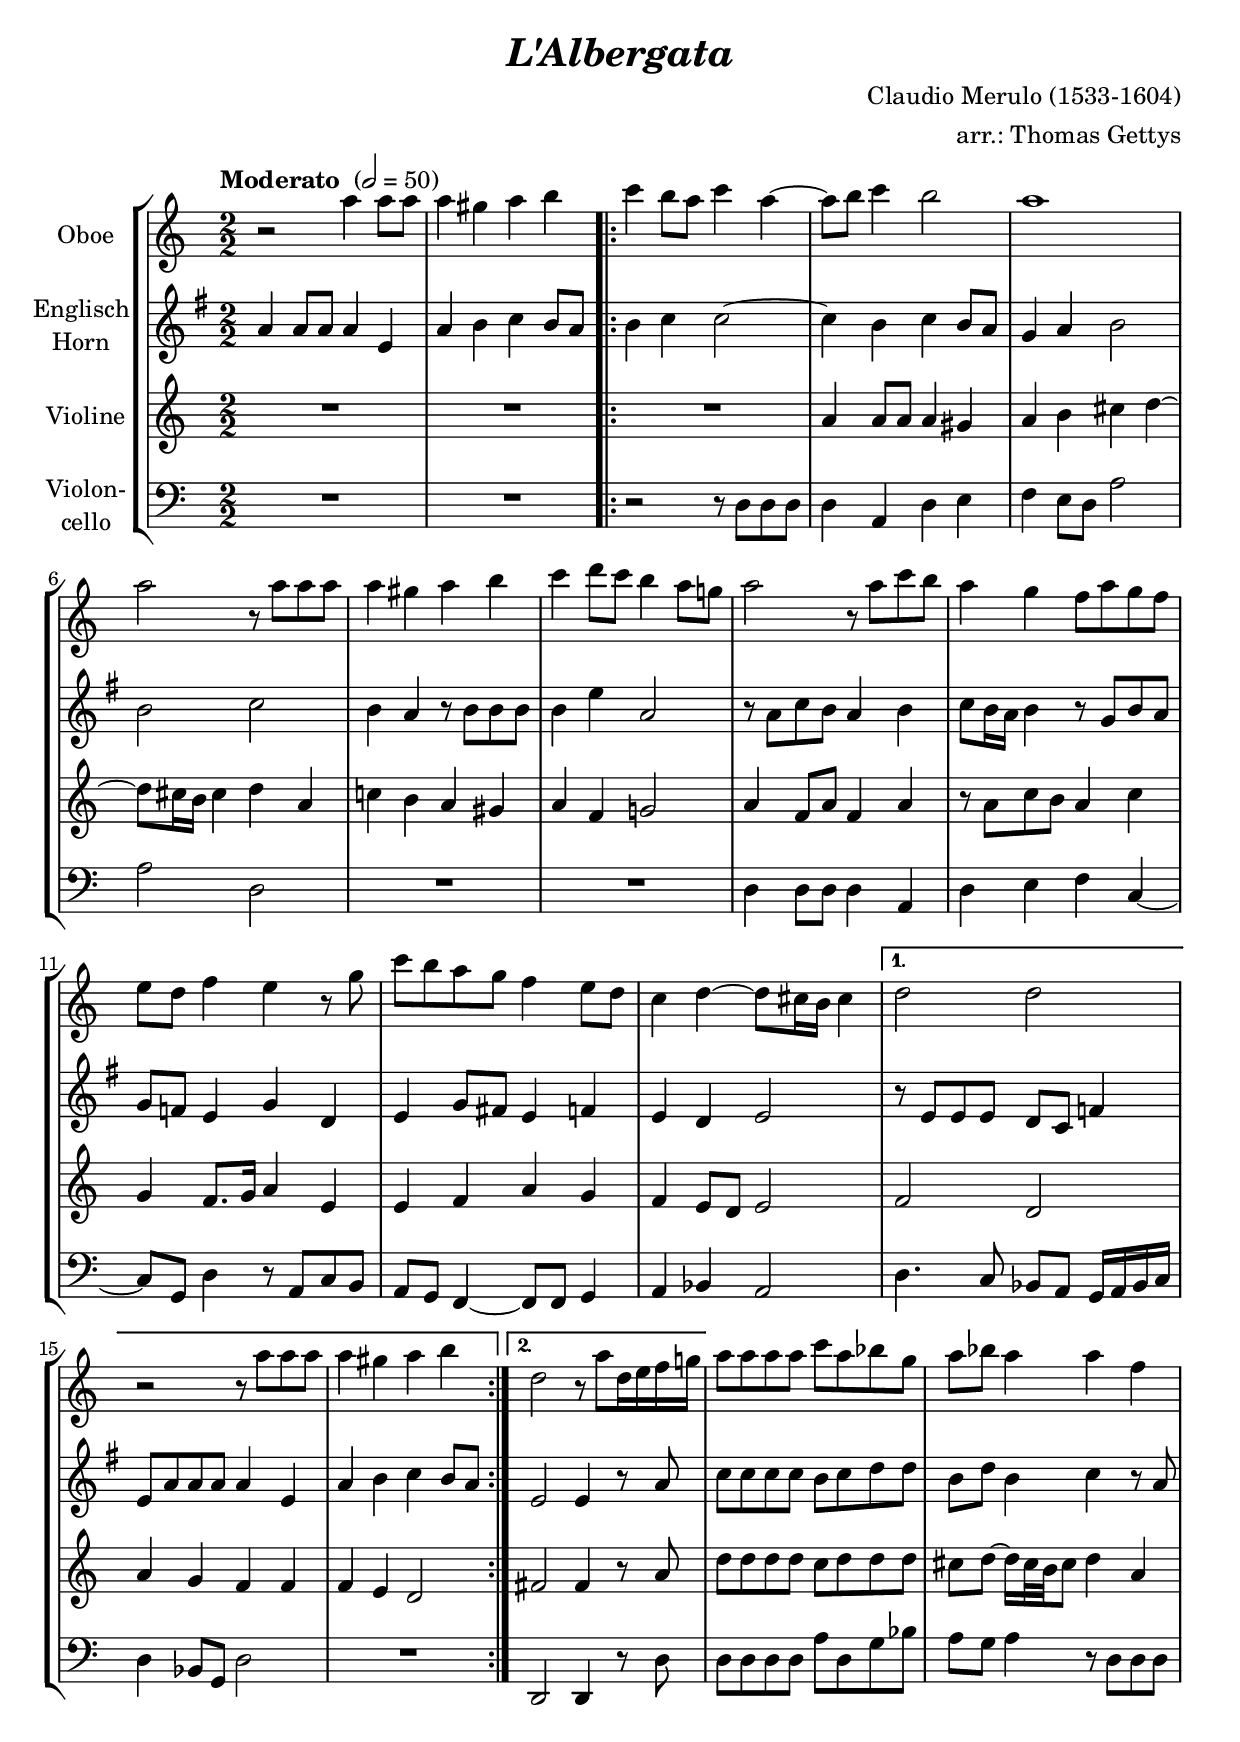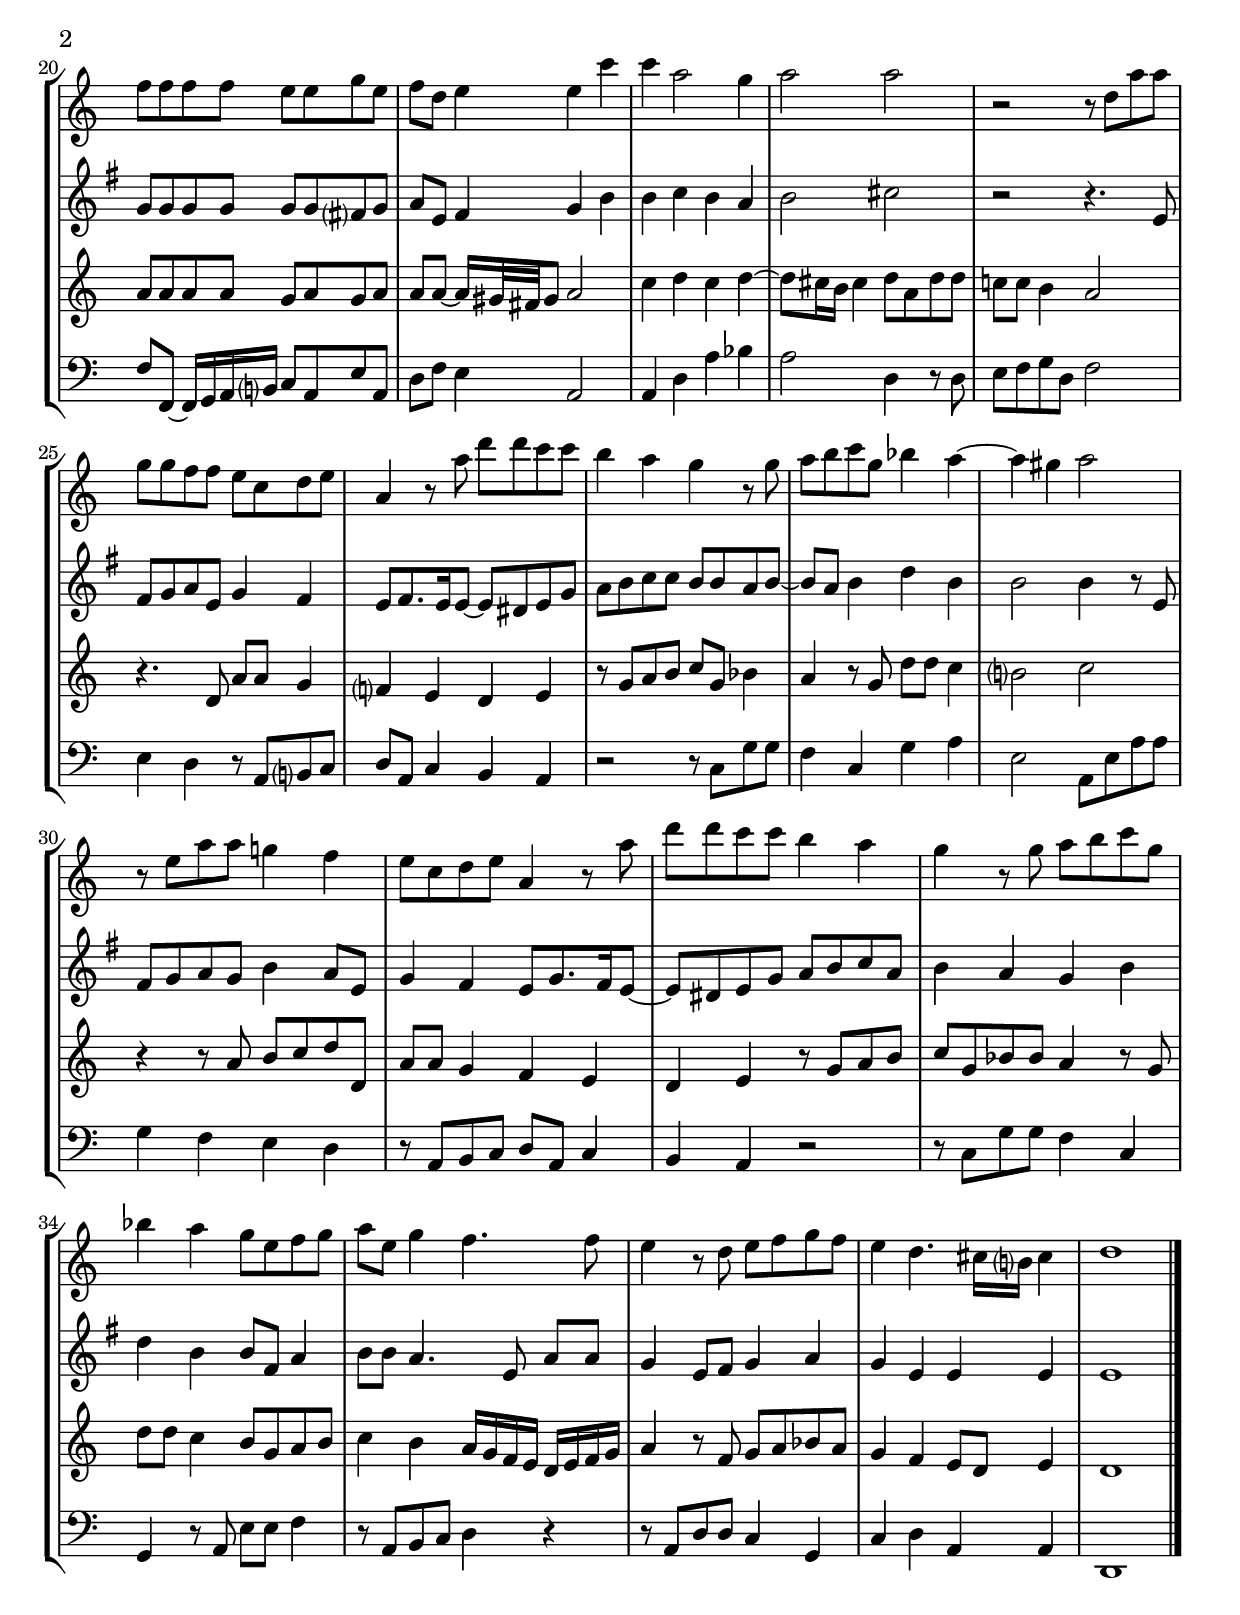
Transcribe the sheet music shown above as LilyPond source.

\version "2.18.2"
\include "deutsch.ly"
  
#(set-global-staff-size 21.25)

\header {
  title     = \markup \bold \italic "L'Albergata"
  composer  = "Claudio Merulo (1533-1604)"
  arranger  = "arr.: Thomas Gettys"
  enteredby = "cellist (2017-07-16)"
%  piece     = ""
}

voiceconsts = {
  \key d \minor
  \time 2/2
  \clef "treble"
  \numericTimeSignature
  \compressFullBarRests
  % Set default beaming for all staves
%  \set Timing.beamExceptions = #'()
%  \set Timing.baseMoment     = #(ly:make-moment 1 4)
%  \set Timing.beatStructure  = #'(1 1 1)
  \tempo "Moderato " 2=50
}

mifl = "flute"
miob = "oboe"
mifh = "french horn"
mist = "string ensemble 1"
%minstr = "accordion"
%miba = "bassoon"
miba = "cello"
%miba = "electric bass (pick)"
%miba = "electric bass (finger)"
%milo = "drawbar organ"
milo = "harpsichord"

va = \relative c'' {
  \voiceconsts

  r2 d4 d8 d
  d4 cis d e
  \repeat volta 2 {
    f e8 d f4 d~
    d8 e f4 e2

    d1
    d2 r8 d d d
    d4 cis d e
    f g8 f e4 d8 c!
    d2 r8 d f e

    d4 c b8 d c b
    a g b4 a r8 c
    f e d c b4 a8 g
    f4 g~ g8 fis16 e fis4
  }
  \alternative {
    { g2 g | r r8 d' d d | d4 cis d e }
    { g,2 r8 d' g,16 a b c! }
  }

  d8 d d d f d es c
  d es d4 d b
  b8 b b b a a c a
  b g a4 a f'

  f d2 c4
  d2 d
  r r8 g, d' d
  c c b b a f g a

  d,4 r8 d' g g f f
  e4 d c r8 c
  d e f c es4 d~
  d cis d2

  r8 a d d c!4 b
  a8 f g a d,4 r8 d'
  g g f f e4 d
  c r8 c d e f c

  es4 d c8 a b c
  d a c4 b4. b8
  a4 r8 g a b c b
  a4 g4. fis16 e? fis4
  g1 \bar "|."
}

vb = \relative c'' {
  \voiceconsts

  g4 g8 g g4 d
  g a b a8 g
  \repeat volta 2 {
    a4 b b2~
    b4 a b a8 g

    f4 g a2
    a b
    a4 g r8 a a a
    a4 d g,2
    r8 g b a g4 a

    b8 a16 g a4 r8 f a g
    f es d4 f c
    d f8 e! d4 es
    d c d2
  }
  \alternative {
    { r8 d d d c b es4 | d8 g g g g4 d | g a b a8 g }
    { d2 d4 r8 g }
  }

  b b b b a b c c
  a c a4 b r8 g
  f f f f f f e? f
  g d e4 f a

  a b a g
  a2 h
  r r4. d,8
  e f g d f4 e

  d8 e8. d16 d8~ d cis d f
  g a b b a a g a~
  a g a4 c a
  a2 a4 r8 d,

  e f g f a4 g8 d
  f4 e d8 f8. e16 d8~
  d cis d f g a b g
  a4 g f a

  c a a8 e g4
  a8 a g4. d8 g[ g]
  f4 d8 e f4 g
  f d d d
  d1 \bar "|."
}

vc = \relative c' {
  \voiceconsts

  R1*2
  \repeat volta 2 {
    R1
    d4 d8 d d4 cis

    d e fis g~
    g8 fis16 e fis4 g d
    f! e d cis
    d b c!2
    d4 b8 d b4 d

    r8 d f e d4 f
    c b8. c16 d4 a
    a b d c
    b a8 g a2
  }
  \alternative {
    { b g | d'4 c b b | b a g2 }
    { h h4 r8 d }
  }

  g g g g f g g g
  fis g~ g16 fis32 e fis8 g4 d
  d8 d d d c d c d
  d d~ d16 cis32 h cis8 d2

  f4 g f g~
  g8 fis16 e fis4 g8 d g g
  f! f e4 d2
  r4. g,8 d' d c4

  b? a g a
  r8 c d e f c es4
  d r8 c g' g f4
  e?2 f

  r4 r8 d e f g g,
  d' d c4 b a
  g a r8 c d e
  f c es es d4 r8 c

  g' g f4 e8 c d e
  f4 e d16 c b a g[ a b c]
  d4 r8 b c d es d
  c4 b a8 g a4
  g1 \bar "|."
}

vd = \relative c' {
  \voiceconsts
  \clef "bass"

  R1*2
  \repeat volta 2 {
    r2 r8 g g g
    g4 d g a

    b a8 g d'2
    d g,
    R1*2
    g4 g8 g g4 d

    g a b f~
    f8 c g'4 r8 d f e
    d c b4~ b8 b c4
    d es d2
  }
  \alternative {
    { g4. f8 es d c16[ d es f] | g4 es8 c g'2 | R1 }
    { g,2 g4 r8 g' }
  }

  g g g g d' g, c es
  d c d4 r8 g, g g
  b b,~ b16[ c d e?] f8 d a' d,
  g b a4 d,2

  d4 g d' es
  d2 g,4 r8 g
  a b c g b2
  a4 g r8 d e? f

  g d f4 e d
  r2 r8 f c' c
  b4 f c' d
  a2 d,8 a' d d

  c4 b a g
  r8 d e f g d f4
  e d r2
  r8 f c' c b4 f

  c r8 d a' a b4
  r8 d, e f g4 r
  r8 d g g f4 c
  f g d d
  g,1 \bar "|."
}


music = \new StaffGroup <<
      \new Staff {
	\set Staff.midiInstrument = \miob
	\set Staff.instrumentName = \markup \center-column { "Oboe" }
	\transpose d a { \va }
      }

      \new Staff {
	\set Staff.midiInstrument = \mifh
	\set Staff.instrumentName = \markup \center-column { "Englisch" "Horn" }
	\transpose d e { \vb }
      }

      \new Staff {
	\set Staff.midiInstrument = \mist
	\set Staff.instrumentName = \markup \center-column { "Violine" }
	\transpose d a { \vc }
      }

      \new Staff {
	\set Staff.midiInstrument = \miba
	\set Staff.instrumentName = \markup \center-column { "Violon-" "cello" }
	\transpose d a, { \vd }
      }
>>

\book {
  \score {
    \music
    \layout {}
  }

  \score {
    \unfoldRepeats \music

    \midi {
      \context {
        \Score
      }
    }
  }
}
